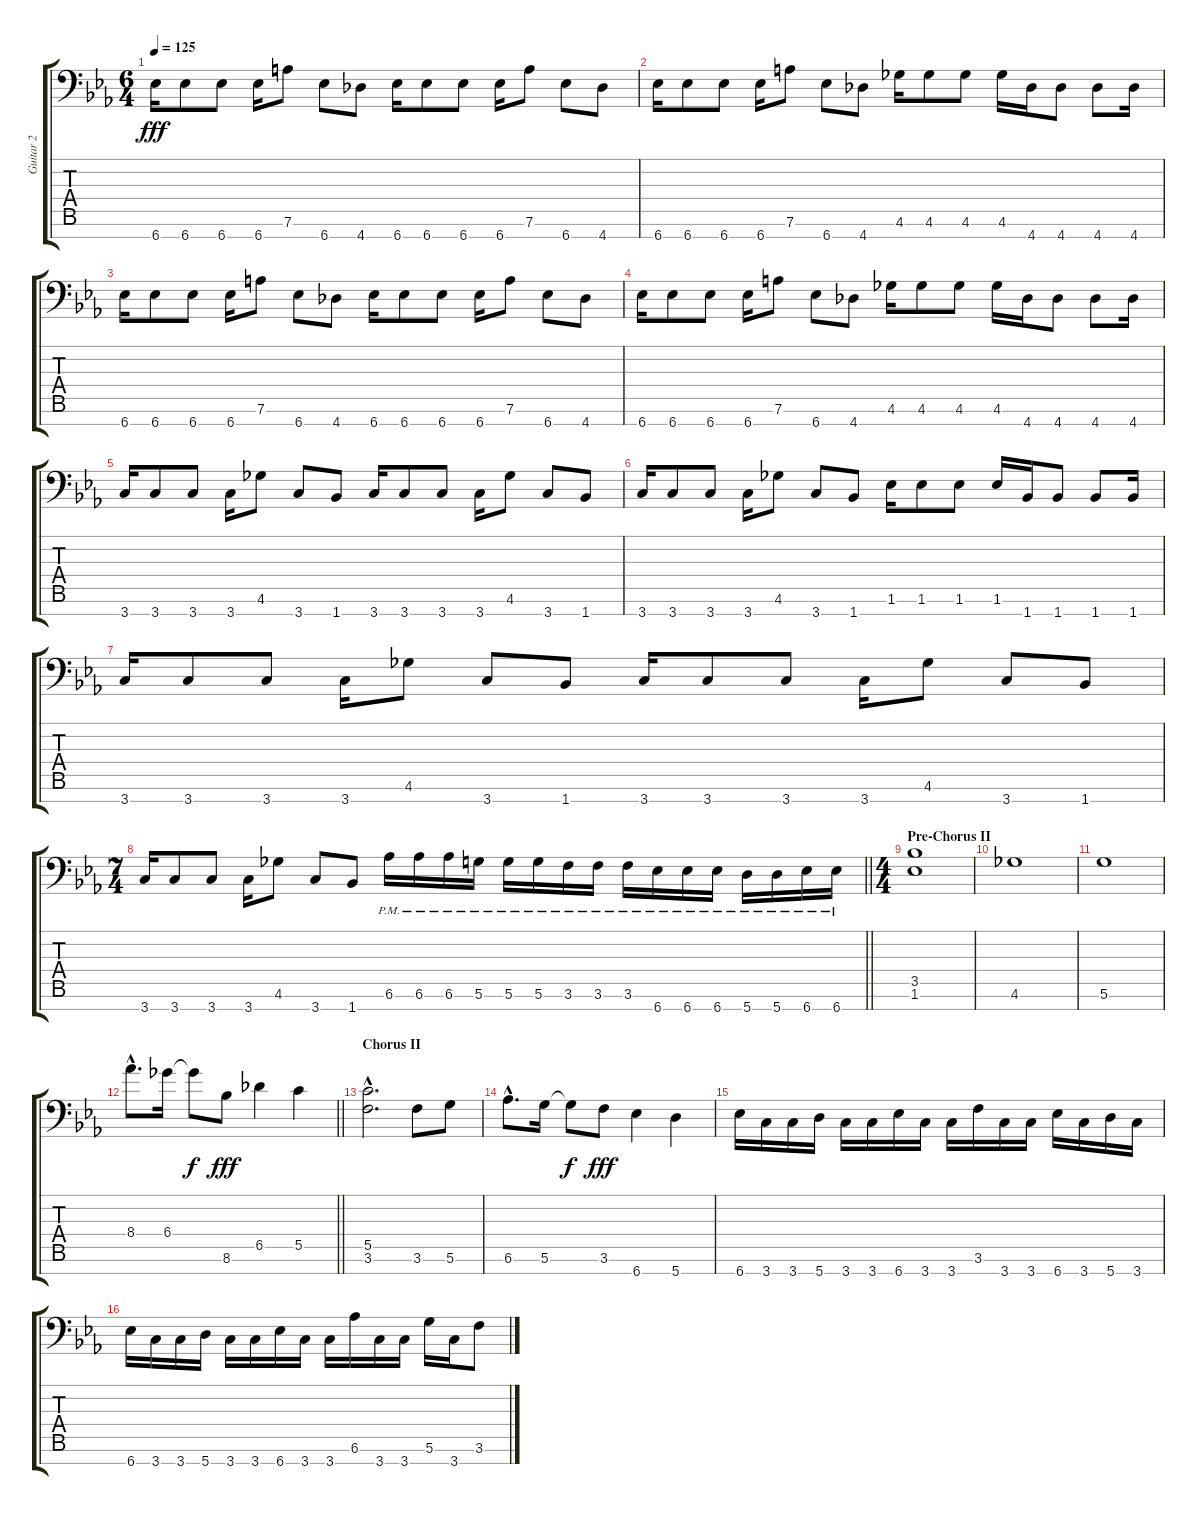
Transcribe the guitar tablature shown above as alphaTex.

\track ("Guitar 2" "Guitar 2") {instrument overdrivenguitar}
\staff {score tabs}
\tuning (D4 A3 F3 C3 G2 D2 A1) {hide}
\ts (6 4)
\tempo 125
\clef f4
\ks cminor
6.7.16{dy fff} 6.7.8 6.7.8 6.7.16 7.6.8 6.7.8 4.7.8 6.7.16 6.7.8 6.7.8 6.7.16 7.6.8 6.7.8 4.7.8 |
6.7.16 6.7.8 6.7.8 6.7.16 7.6.8 6.7.8 4.7.8 4.6.16 4.6.8 4.6.8 4.6.16 4.7.16 4.7.8 4.7.8 4.7.16 |
6.7.16 6.7.8 6.7.8 6.7.16 7.6.8 6.7.8 4.7.8 6.7.16 6.7.8 6.7.8 6.7.16 7.6.8 6.7.8 4.7.8 |
6.7.16 6.7.8 6.7.8 6.7.16 7.6.8 6.7.8 4.7.8 4.6.16 4.6.8 4.6.8 4.6.16 4.7.16 4.7.8 4.7.8 4.7.16 |
3.7.16 3.7.8 3.7.8 3.7.16 4.6.8 3.7.8 1.7.8 3.7.16 3.7.8 3.7.8 3.7.16 4.6.8 3.7.8 1.7.8 |
3.7.16 3.7.8 3.7.8 3.7.16 4.6.8 3.7.8 1.7.8 1.6.16 1.6.8 1.6.8 1.6.16 1.7.16 1.7.8 1.7.8 1.7.16 |
3.7.16 3.7.8 3.7.8 3.7.16 4.6.8 3.7.8 1.7.8 3.7.16 3.7.8 3.7.8 3.7.16 4.6.8 3.7.8 1.7.8 |
\ts (7 4)
\barLineRight lightlight
3.7.16 3.7.8 3.7.8 3.7.16 4.6.8 3.7.8 1.7.8 6.6{pm}.16 6.6{pm}.16 6.6{pm}.16 5.6{pm}.16 5.6{pm}.16 5.6{pm}.16 3.6{pm}.16 3.6{pm}.16 3.6{pm}.16 6.7{pm}.16 6.7{pm}.16 6.7{pm}.16 5.7{pm}.16 5.7{pm}.16 6.7{pm}.16 6.7{pm}.16 |
\ts (4 4)
\section ("" "Pre-Chorus II")
(3.5 1.6).1 |
4.6.1 |
5.6.1 |
\barLineRight lightlight
8.4{hac}.8{d} 6.4.16 6.4{t}.8{dy f} 8.6.8{dy fff} 6.5.4 5.5.4 |
\section ("" "Chorus II")
(5.5{hac} 3.6{hac}).2{d} 3.6.8 5.6.8 |
6.6{hac}.8{d} 5.6.16 5.6{t}.8{dy f} 3.6.8{dy fff} 6.7.4 5.7.4 |
6.7.16 3.7.16 3.7.16 5.7.16 3.7.16 3.7.16 6.7.16 3.7.16 3.7.16 3.6.16 3.7.16 3.7.16 6.7.16 3.7.16 5.7.16 3.7.16 |
6.7.16 3.7.16 3.7.16 5.7.16 3.7.16 3.7.16 6.7.16 3.7.16 3.7.16 6.6.16 3.7.16 3.7.16 5.6.16 3.7.16 3.6.8
